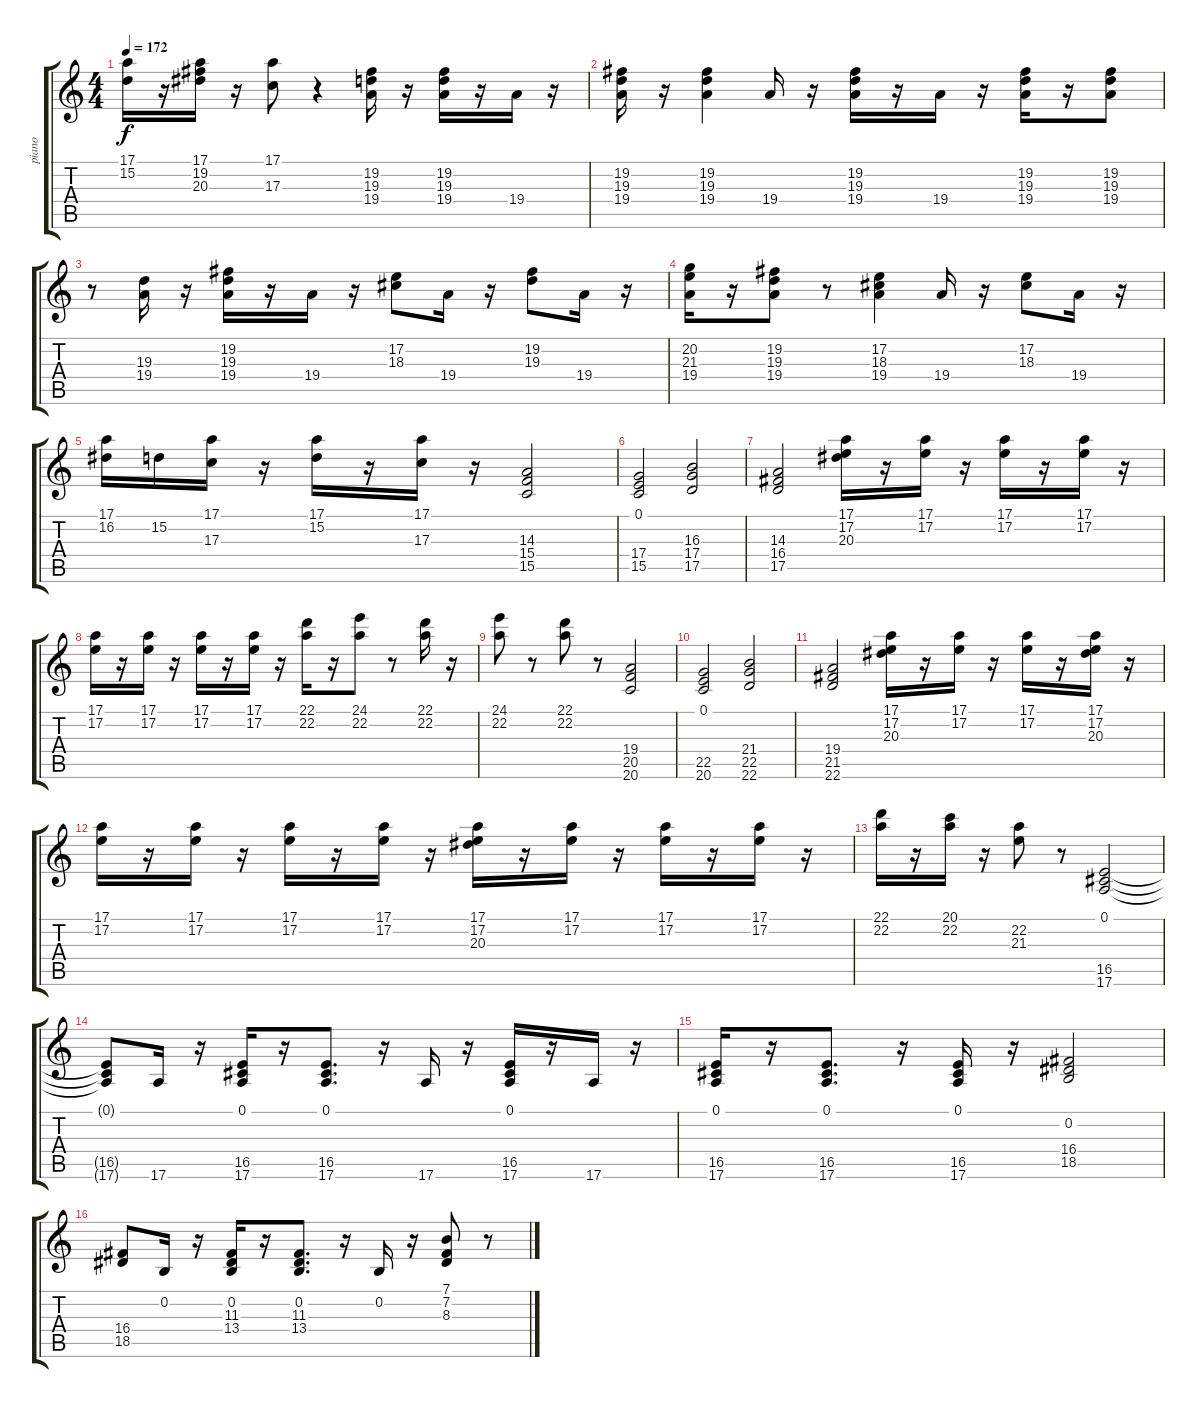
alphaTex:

\track ("piano" "piano") {instrument brightacousticpiano}
\staff {score tabs}
\tuning (E4 B3 G3 D3 A2 E2) {hide}
\ts (4 4)
\tempo 172
\clef g2
\ks c
(17.1 15.2).16{dy f} r.16 (17.1 19.2 20.3).16 r.16 (17.1 17.3).8 r.4 (19.2 19.3 19.4).16 r.16 (19.2 19.3 19.4).16 r.16 19.4.16 r.16 |
(19.2 19.3 19.4).16 r.16 (19.2 19.3 19.4).4 19.4.16 r.16 (19.2 19.3 19.4).16 r.16 19.4.16 r.16 (19.2 19.3 19.4).16 r.16 (19.2 19.3 19.4).8 |
r.8 (19.3 19.4).16 r.16 (19.2 19.3 19.4).16 r.16 19.4.16 r.16 (17.2 18.3).8 19.4.16 r.16 (19.2 19.3).8 19.4.16 r.16 |
(20.2 21.3 19.4).16 r.16 (19.2 19.3 19.4).8 r.8 (17.2 18.3 19.4).4 19.4.16 r.16 (17.2 18.3).8 19.4.16 r.16 |
(17.1 16.2).16 15.2.16 (17.1 17.3).16 r.16 (17.1 15.2).16 r.16 (17.1 17.3).16 r.16 (14.3 15.4 15.5).2 |
(0.1 17.4 15.5).2 (16.3 17.4 17.5).2 |
(14.3 16.4 17.5).2 (17.1 17.2 20.3).16 r.16 (17.1 17.2).16 r.16 (17.1 17.2).16 r.16 (17.1 17.2).16 r.16 |
(17.1 17.2).16 r.16 (17.1 17.2).16 r.16 (17.1 17.2).16 r.16 (17.1 17.2).16 r.16 (22.1 22.2).16 r.16 (24.1 22.2).8 r.8 (22.1 22.2).16 r.16 |
(24.1 22.2).8 r.8 (22.1 22.2).8 r.8 (19.4 20.5 20.6).2 |
(0.1 22.5 20.6).2 (21.4 22.5 22.6).2 |
(19.4 21.5 22.6).2 (17.1 17.2 20.3).16 r.16 (17.1 17.2).16 r.16 (17.1 17.2).16 r.16 (17.1 17.2 20.3).16 r.16 |
(17.1 17.2).16 r.16 (17.1 17.2).16 r.16 (17.1 17.2).16 r.16 (17.1 17.2).16 r.16 (17.1 17.2 20.3).16 r.16 (17.1 17.2).16 r.16 (17.1 17.2).16 r.16 (17.1 17.2).16 r.16 |
(22.1 22.2).16 r.16 (20.1 22.2).16 r.16 (22.2 21.3).8 r.8 (0.1 16.5 17.6).2 |
(0.1{t} 16.5{t} 17.6{t}).8 17.6.16 r.16 (0.1 16.5 17.6).16 r.16 (0.1 16.5 17.6).8{d} r.16 17.6.16 r.16 (0.1 16.5 17.6).16 r.16 17.6.16 r.16 |
(0.1 16.5 17.6).16 r.16 (0.1 16.5 17.6).8{d} r.16 (0.1 16.5 17.6).16 r.16 (0.2 16.4 18.5).2 |
(16.4 18.5).8 0.2.16 r.16 (0.2 11.3 13.4).16 r.16 (0.2 11.3 13.4).8{d} r.16 0.2.16 r.16 (7.1 7.2 8.3).8 r.8
